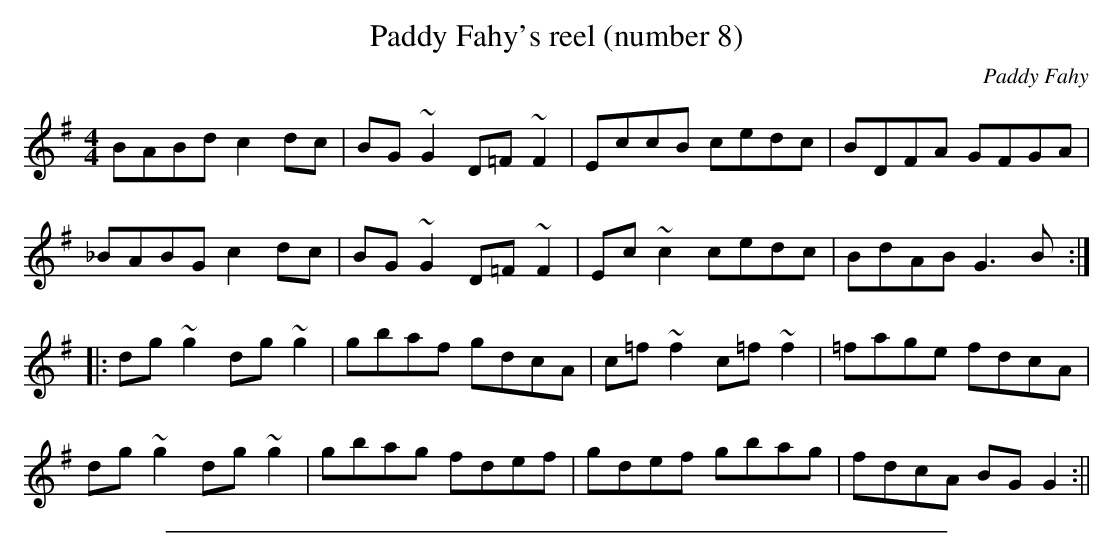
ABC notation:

X:1
T: Paddy Fahy's reel (number 8)
C:Paddy Fahy
M:4/4
L:1/8
K:G
 BABd c2dc | BG~G2 D=F~F2 | EccB cedc | BDFA GFGA |
_BABG c2dc | BG~G2 D=F~F2 | Ec~c2 cedc | BdAB G3B :||:
 dg~g2 dg~g2 | gbaf gdcA | c=f~f2 c=f~f2 | =fage fdcA |
 dg~g2 dg~g2 | gbag fdef | gdef gbag | fdcA BGG2 :||
